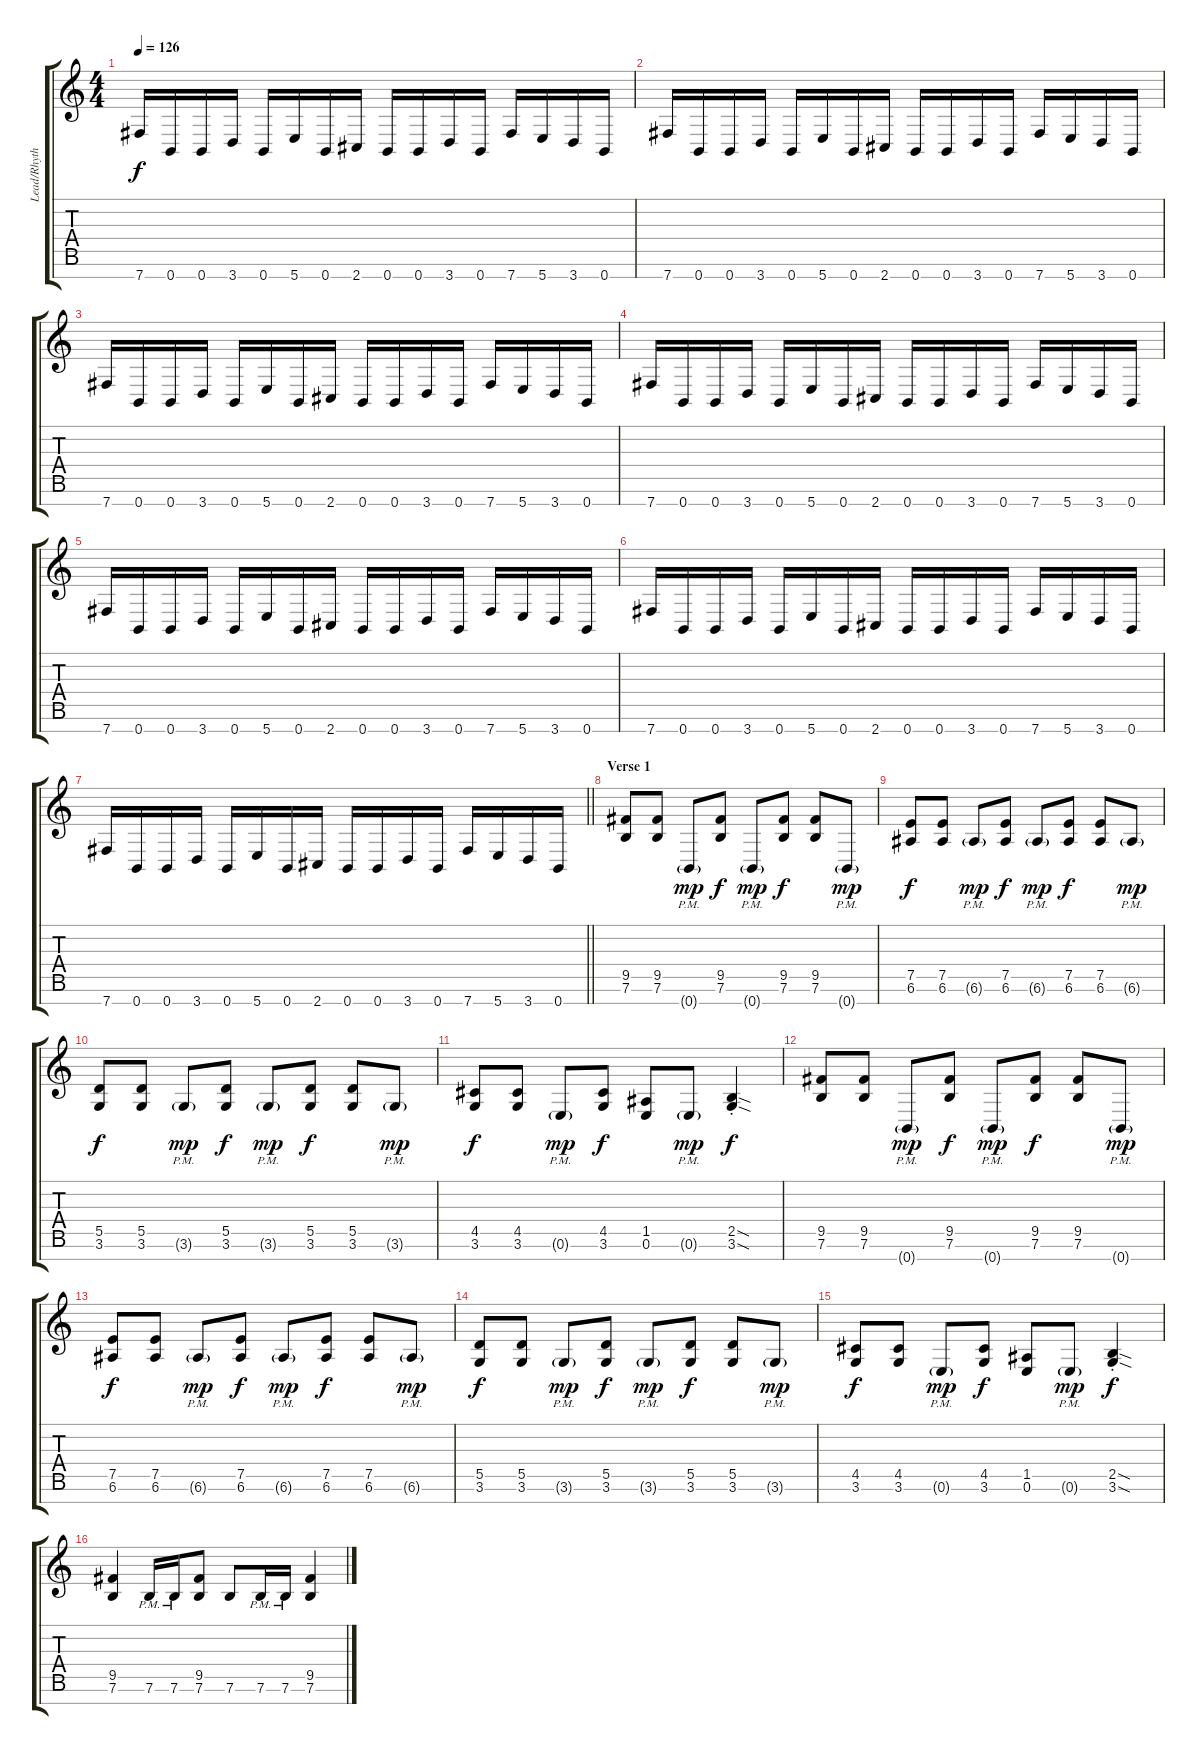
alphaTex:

\track ("Lead/Rhythm" "Lead/Rhyth") {instrument distortionguitar}
\staff {score tabs}
\tuning (E4 B3 G3 D3 A2 E2 B1) {hide}
\ts (4 4)
\tempo 126
\clef g2
\ks c
7.7.16{dy f} 0.7.16 0.7.16 3.7.16 0.7.16 5.7.16 0.7.16 2.7.16 0.7.16 0.7.16 3.7.16 0.7.16 7.7.16 5.7.16 3.7.16 0.7.16 |
7.7.16 0.7.16 0.7.16 3.7.16 0.7.16 5.7.16 0.7.16 2.7.16 0.7.16 0.7.16 3.7.16 0.7.16 7.7.16 5.7.16 3.7.16 0.7.16 |
7.7.16 0.7.16 0.7.16 3.7.16 0.7.16 5.7.16 0.7.16 2.7.16 0.7.16 0.7.16 3.7.16 0.7.16 7.7.16 5.7.16 3.7.16 0.7.16 |
7.7.16 0.7.16 0.7.16 3.7.16 0.7.16 5.7.16 0.7.16 2.7.16 0.7.16 0.7.16 3.7.16 0.7.16 7.7.16 5.7.16 3.7.16 0.7.16 |
7.7.16 0.7.16 0.7.16 3.7.16 0.7.16 5.7.16 0.7.16 2.7.16 0.7.16 0.7.16 3.7.16 0.7.16 7.7.16 5.7.16 3.7.16 0.7.16 |
7.7.16 0.7.16 0.7.16 3.7.16 0.7.16 5.7.16 0.7.16 2.7.16 0.7.16 0.7.16 3.7.16 0.7.16 7.7.16 5.7.16 3.7.16 0.7.16 |
\barLineRight lightlight
7.7.16 0.7.16 0.7.16 3.7.16 0.7.16 5.7.16 0.7.16 2.7.16 0.7.16 0.7.16 3.7.16 0.7.16 7.7.16 5.7.16 3.7.16 0.7.16 |
\section ("" "Verse 1")
(9.5 7.6).8 (9.5 7.6).8 0.7{g pm}.8{dy mp} (9.5 7.6).8{dy f} 0.7{g pm}.8{dy mp} (9.5 7.6).8{dy f} (9.5 7.6).8 0.7{g pm}.8{dy mp} |
(7.5 6.6).8{dy f} (7.5 6.6).8 6.6{g pm}.8{dy mp} (7.5 6.6).8{dy f} 6.6{g pm}.8{dy mp} (7.5 6.6).8{dy f} (7.5 6.6).8 6.6{g pm}.8{dy mp} |
(5.5 3.6).8{dy f} (5.5 3.6).8 3.6{g pm}.8{dy mp} (5.5 3.6).8{dy f} 3.6{g pm}.8{dy mp} (5.5 3.6).8{dy f} (5.5 3.6).8 3.6{g pm}.8{dy mp} |
(4.5 3.6).8{dy f} (4.5 3.6).8 0.6{g pm}.8{dy mp} (4.5 3.6).8{dy f} (1.5 0.6).8 0.6{g pm}.8{dy mp} (2.5{sod st} 3.6{sod st}).4{dy f} |
(9.5 7.6).8 (9.5 7.6).8 0.7{g pm}.8{dy mp} (9.5 7.6).8{dy f} 0.7{g pm}.8{dy mp} (9.5 7.6).8{dy f} (9.5 7.6).8 0.7{g pm}.8{dy mp} |
(7.5 6.6).8{dy f} (7.5 6.6).8 6.6{g pm}.8{dy mp} (7.5 6.6).8{dy f} 6.6{g pm}.8{dy mp} (7.5 6.6).8{dy f} (7.5 6.6).8 6.6{g pm}.8{dy mp} |
(5.5 3.6).8{dy f} (5.5 3.6).8 3.6{g pm}.8{dy mp} (5.5 3.6).8{dy f} 3.6{g pm}.8{dy mp} (5.5 3.6).8{dy f} (5.5 3.6).8 3.6{g pm}.8{dy mp} |
(4.5 3.6).8{dy f} (4.5 3.6).8 0.6{g pm}.8{dy mp} (4.5 3.6).8{dy f} (1.5 0.6).8 0.6{g pm}.8{dy mp} (2.5{sod st} 3.6{sod st}).4{dy f} |
(9.5 7.6).4 7.6{pm}.16 7.6{pm}.16 (9.5 7.6).8 7.6.8 7.6{pm}.16 7.6{pm}.16 (9.5 7.6).4
